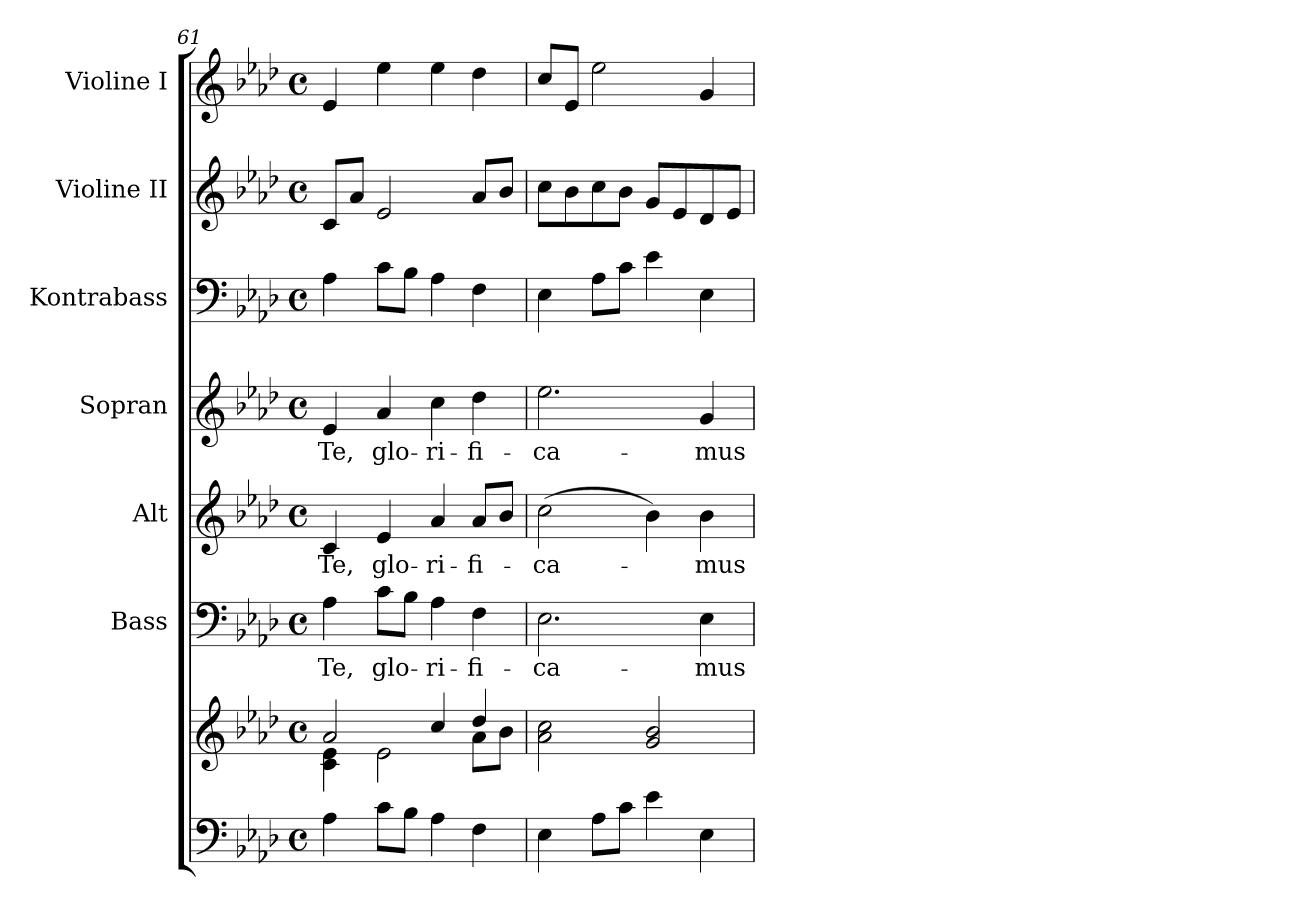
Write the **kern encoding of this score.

**kern	**kern	**kern	**text	**kern	**text	**kern	**text	**kern	**kern	**kern
*part7	*part7	*part6	*part6	*part5	*part5	*part4	*part4	*part3	*part2	*part1
*staff8	*staff7	*staff6	*staff6	*staff5	*staff5	*staff4	*staff4	*staff3	*staff2	*staff1
*	*	*I"Bass	*	*I"Alt	*	*I"Sopran	*	*I"Kontrabass	*I"Violine II	*I"Violine I
*	*	*I'B.	*	*I'A.	*	*I'S.	*	*I'Kb.	*I'Vl. II	*I'Vl. I
*clefF4	*clefG2	*clefF4	*	*clefG2	*	*clefG2	*	*clefF4	*clefG2	*clefG2
*	*	*	*	*	*	*	*	*ITrd7c12	*	*
*k[b-e-a-d-]	*k[b-e-a-d-]	*k[b-e-a-d-]	*	*k[b-e-a-d-]	*	*k[b-e-a-d-]	*	*k[b-e-a-d-]	*k[b-e-a-d-]	*k[b-e-a-d-]
*A-:	*A-:	*A-:	*	*A-:	*	*A-:	*	*A-:	*A-:	*A-:
*M4/4	*M4/4	*M4/4	*	*M4/4	*	*M4/4	*	*M4/4	*M4/4	*M4/4
*met(c)	*met(c)	*met(c)	*	*met(c)	*	*met(c)	*	*met(c)	*met(c)	*met(c)
=61	=61	=61	=61	=61	=61	=61	=61	=61	=61	=61
*	*^	*	*	*	*	*	*	*	*	*
!	!	!	!	!LO:LY:b	!	!LO:LY:b	!	!LO:LY:b	!	!	!
4A-\	2a-/	4c\ 4e-\	4A-\	Te,	4c/	Te,	4e-/	Te,	4AA-\	8c/L	4e-/
.	.	.	.	.	.	.	.	.	.	8a-/J	.
!	!	!	!	!LO:LY:b	!	!LO:LY:b	!	!LO:LY:b	!	!	!
8c\L	.	2e-\	8c\L	glo-	4e-/	glo-	4a-/	glo-	8C\L	2e-/	4ee-\
8B-\J	.	.	8B-\J	.	.	.	.	.	8BB-\J	.	.
!	!	!	!	!LO:LY:b	!	!LO:LY:b	!	!LO:LY:b	!	!	!
4A-\	4cc/	.	4A-\	-ri-	4a-/	-ri-	4cc\	-ri-	4AA-\	.	4ee-\
!	!	!	!	!LO:LY:b	!	!LO:LY:b	!	!LO:LY:b	!	!	!
4F\	4dd-/	8a-\L	4F\	-fi-	8a-/L	-fi-	4dd-\	-fi-	4FF\	8a-/L	4dd-\
.	.	8b-\J	.	.	8b-/J	.	.	.	.	8b-/J	.
!!LO:PB:g=z
=62	=62	=62	=62	=62	=62	=62	=62	=62	=62	=62	=62
!	!	!	!	!LO:LY:b	!	!LO:LY:b	!	!LO:LY:b	!	!	!
*	*v	*v	*	*	*	*	*	*	*	*	*
4E-\	2a-\ 2cc\	2.E-\	-ca-	(>2cc\	-ca-	2.ee-\	-ca-	4EE-\	8cc\L	8cc/L
.	.	.	.	.	.	.	.	.	8b-\	8e-/J
8A-\L	.	.	.	.	.	.	.	8AA-\L	8cc\	2ee-\
8c\J	.	.	.	.	.	.	.	8C\J	8b-\J	.
4e-\	2g/ 2b-/	.	.	4b-\)	.	.	.	4E-\	8g/L	.
.	.	.	.	.	.	.	.	.	8e-/	.
!	!	!	!LO:LY:b	!	!LO:LY:b	!	!LO:LY:b	!	!	!
4E-\	.	4E-\	-mus	4b-\	-mus	4g/	-mus	4EE-\	8d-/	4g/
.	.	.	.	.	.	.	.	.	8e-/J	.
=	=	=	=	=	=	=	=	=	=	=
*-	*-	*-	*-	*-	*-	*-	*-	*-	*-	*-
